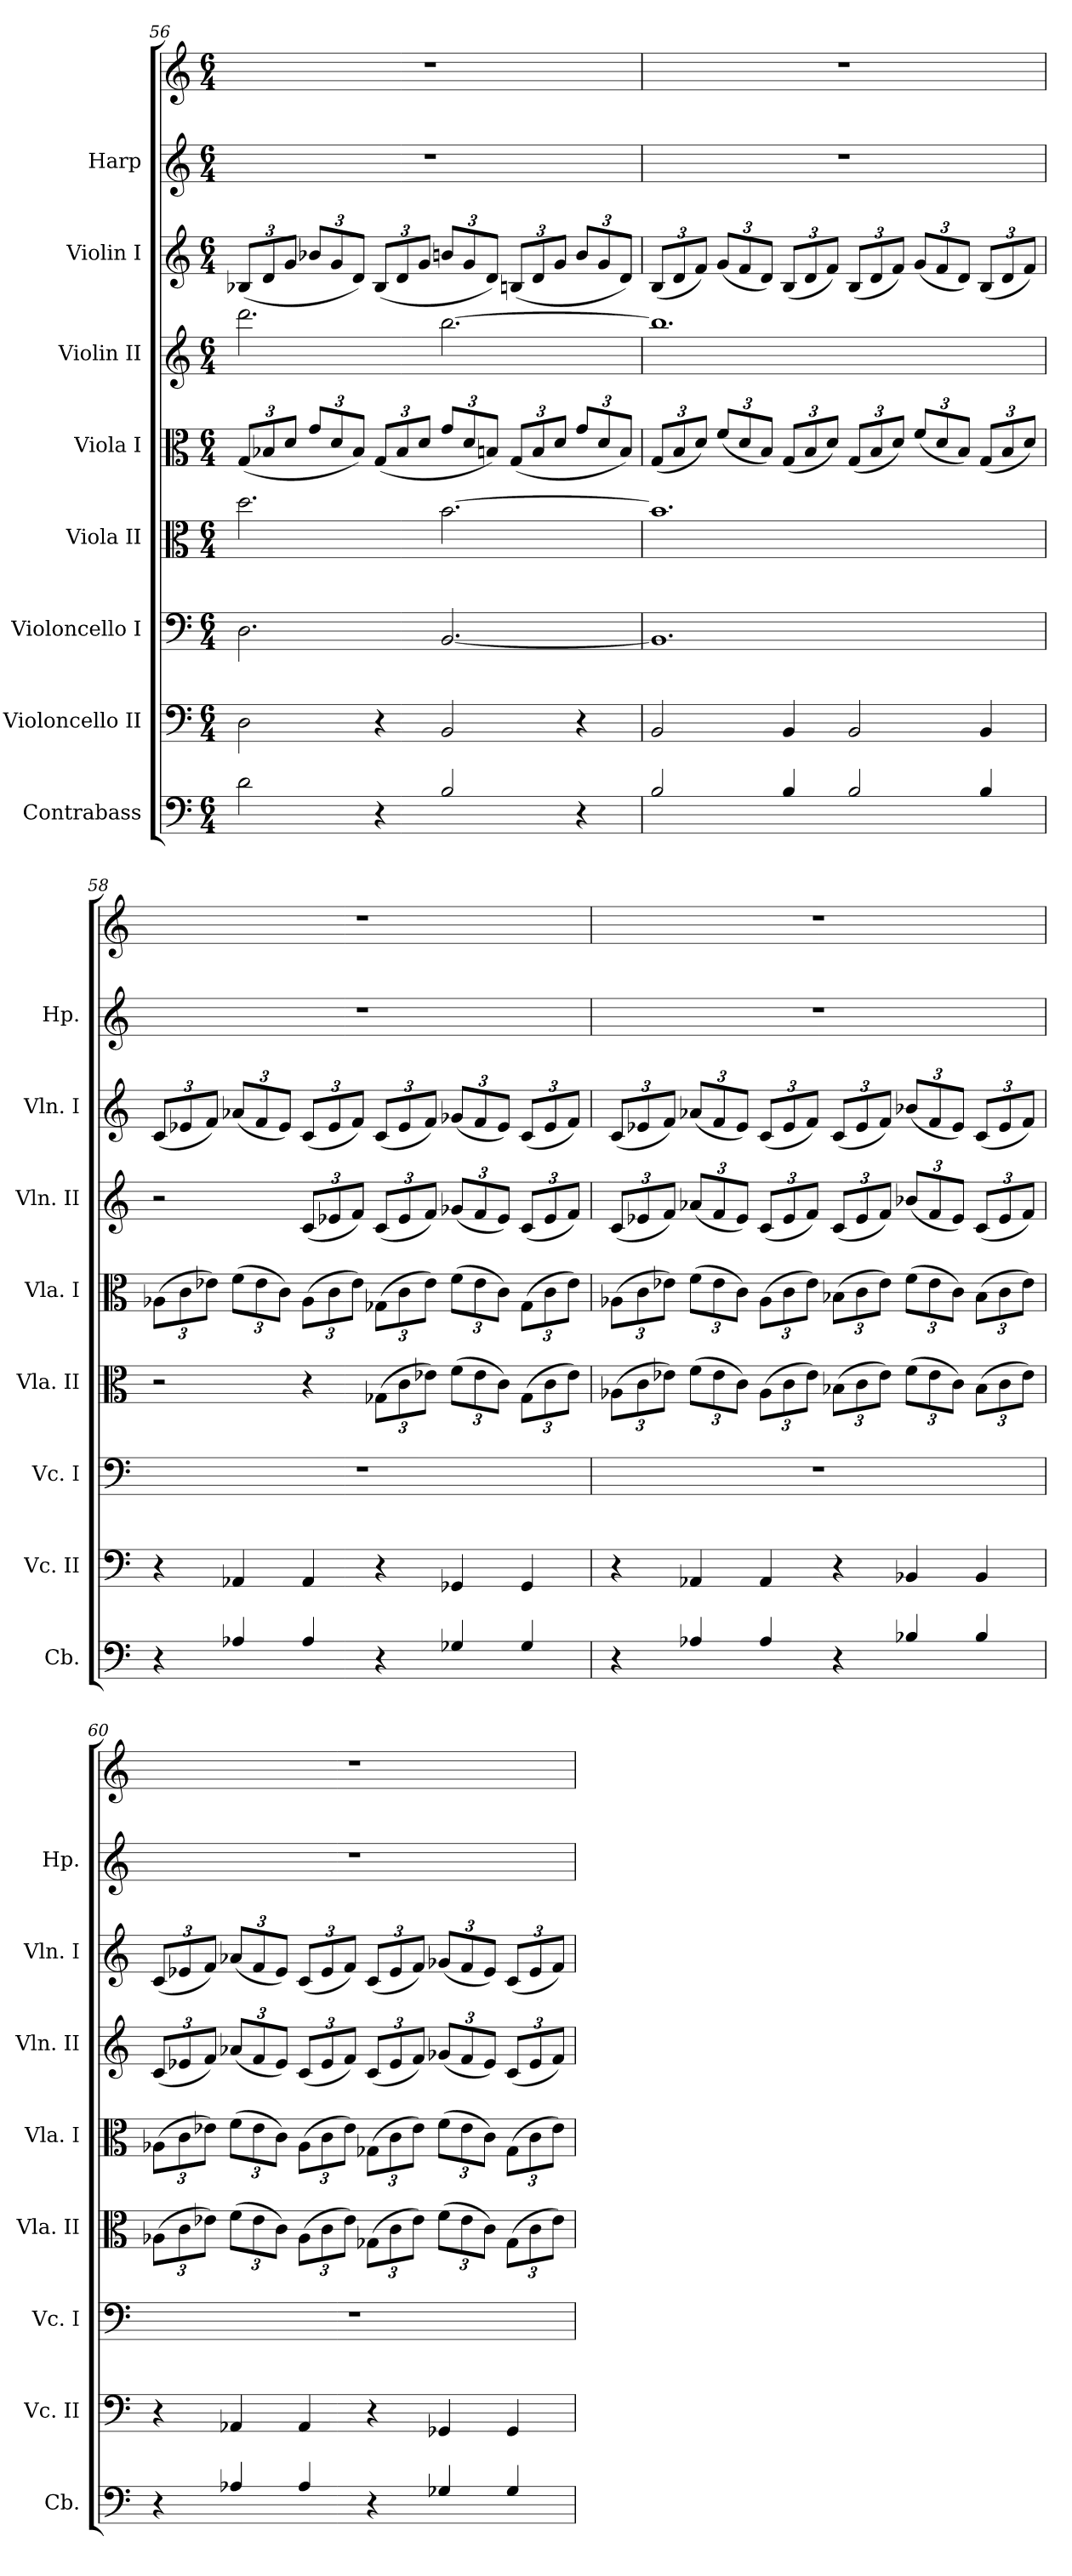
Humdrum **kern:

**kern	**kern	**kern	**kern	**kern	**kern	**kern	**kern	**kern
*part8	*part7	*part6	*part5	*part4	*part3	*part2	*part1	*part1
*staff9	*staff8	*staff7	*staff6	*staff5	*staff4	*staff3	*staff2	*staff1
*I"Contrabass	*I"Violoncello II	*I"Violoncello I	*I"Viola II	*I"Viola I	*I"Violin II	*I"Violin I	*I"Harp	*
*I'Cb.	*I'Vc. II	*I'Vc. I	*I'Vla. II	*I'Vla. I	*I'Vln. II	*I'Vln. I	*I'Hp.	*
*clefF4	*clefF4	*clefF4	*clefC3	*clefC3	*clefG2	*clefG2	*clefG2	*clefG2
*ITrd7c12	*	*	*	*	*	*	*	*
*k[]	*k[]	*k[]	*k[]	*k[]	*k[]	*k[]	*k[]	*k[]
*M6/4	*M6/4	*M6/4	*M6/4	*M6/4	*M6/4	*M6/4	*M6/4	*M6/4
*	*	*	*	*Xbrackettup	*	*Xbrackettup	*	*
=56	=56	=56	=56	=56	=56	=56	=56	=56
2D\	2D\	2.D\	2.dd\	(12G/L	2.ddd\	(12B-X/L	1.r	1.r
.	.	.	.	12B-X/	.	12d/	.	.
.	.	.	.	12d/J	.	12g/J	.	.
.	.	.	.	12g/L	.	12b-X/L	.	.
.	.	.	.	12d/	.	12g/	.	.
.	.	.	.	12B-/J)	.	12d/J)	.	.
4r	4r	.	.	(12G/L	.	(12B-/L	.	.
.	.	.	.	12B-/	.	12d/	.	.
.	.	.	.	12d/J	.	12g/J	.	.
2BB/	2BB/	[2.BB/	[2.b\	12g/L	[2.bb\	12bn/L	.	.
.	.	.	.	12d/	.	12g/	.	.
.	.	.	.	12Bn/J)	.	12d/J)	.	.
.	.	.	.	(12G/L	.	(12Bn/L	.	.
.	.	.	.	12B/	.	12d/	.	.
.	.	.	.	12d/J	.	12g/J	.	.
4r	4r	.	.	12g/L	.	12b/L	.	.
.	.	.	.	12d/	.	12g/	.	.
.	.	.	.	12B/J)	.	12d/J)	.	.
=57	=57	=57	=57	=57	=57	=57	=57	=57
2BB/	2BB/	1.BB]	1.b]	(12G/L	1.bb]	(12B/L	1.r	1.r
.	.	.	.	12B/	.	12d/	.	.
.	.	.	.	12d/J)	.	12f/J)	.	.
.	.	.	.	(12f/L	.	(12g/L	.	.
.	.	.	.	12d/	.	12f/	.	.
.	.	.	.	12B/J)	.	12d/J)	.	.
4BB/	4BB/	.	.	(12G/L	.	(12B/L	.	.
.	.	.	.	12B/	.	12d/	.	.
.	.	.	.	12d/J)	.	12f/J)	.	.
2BB/	2BB/	.	.	(12G/L	.	(12B/L	.	.
.	.	.	.	12B/	.	12d/	.	.
.	.	.	.	12d/J)	.	12f/J)	.	.
.	.	.	.	(12f/L	.	(12g/L	.	.
.	.	.	.	12d/	.	12f/	.	.
.	.	.	.	12B/J)	.	12d/J)	.	.
4BB/	4BB/	.	.	(12G/L	.	(12B/L	.	.
.	.	.	.	12B/	.	12d/	.	.
.	.	.	.	12d/J)	.	12f/J)	.	.
!!LO:PB:g=z
=58	=58	=58	=58	=58	=58	=58	=58	=58
4r	4r	1.r	2r	(12A-X\L	2r	(12c/L	1.r	1.r
.	.	.	.	12c\	.	12e-X/	.	.
.	.	.	.	12e-X\J)	.	12f/J)	.	.
4AA-X/	4AA-X/	.	.	(12f\L	.	(12a-X/L	.	.
.	.	.	.	12e-\	.	12f/	.	.
.	.	.	.	12c\J)	.	12e-/J)	.	.
*	*	*	*	*	*Xbrackettup	*	*	*
4AA-/	4AA-/	.	4r	(12A-\L	(12c/L	(12c/L	.	.
.	.	.	.	12c\	12e-X/	12e-/	.	.
.	.	.	.	12e-\J)	12f/J)	12f/J)	.	.
*	*	*	*Xbrackettup	*	*	*	*	*
4r	4r	.	(12G-X\L	(12G-X\L	(12c/L	(12c/L	.	.
.	.	.	12c\	12c\	12e-/	12e-/	.	.
.	.	.	12e-X\J)	12e-\J)	12f/J)	12f/J)	.	.
4GG-X/	4GG-X/	.	(12f\L	(12f\L	(12g-X/L	(12g-X/L	.	.
.	.	.	12e-\	12e-\	12f/	12f/	.	.
.	.	.	12c\J)	12c\J)	12e-/J)	12e-/J)	.	.
4GG-/	4GG-/	.	(12G-\L	(12G-\L	(12c/L	(12c/L	.	.
.	.	.	12c\	12c\	12e-/	12e-/	.	.
.	.	.	12e-\J)	12e-\J)	12f/J)	12f/J)	.	.
=59	=59	=59	=59	=59	=59	=59	=59	=59
4r	4r	1.r	(12A-X\L	(12A-X\L	(12c/L	(12c/L	1.r	1.r
.	.	.	12c\	12c\	12e-X/	12e-X/	.	.
.	.	.	12e-X\J)	12e-X\J)	12f/J)	12f/J)	.	.
4AA-X/	4AA-X/	.	(12f\L	(12f\L	(12a-X/L	(12a-X/L	.	.
.	.	.	12e-\	12e-\	12f/	12f/	.	.
.	.	.	12c\J)	12c\J)	12e-/J)	12e-/J)	.	.
4AA-/	4AA-/	.	(12A-\L	(12A-\L	(12c/L	(12c/L	.	.
.	.	.	12c\	12c\	12e-/	12e-/	.	.
.	.	.	12e-\J)	12e-\J)	12f/J)	12f/J)	.	.
4r	4r	.	(12B-X\L	(12B-X\L	(12c/L	(12c/L	.	.
.	.	.	12c\	12c\	12e-/	12e-/	.	.
.	.	.	12e-\J)	12e-\J)	12f/J)	12f/J)	.	.
4BB-X/	4BB-X/	.	(12f\L	(12f\L	(12b-X/L	(12b-X/L	.	.
.	.	.	12e-\	12e-\	12f/	12f/	.	.
.	.	.	12c\J)	12c\J)	12e-/J)	12e-/J)	.	.
4BB-/	4BB-/	.	(12B-\L	(12B-\L	(12c/L	(12c/L	.	.
.	.	.	12c\	12c\	12e-/	12e-/	.	.
.	.	.	12e-\J)	12e-\J)	12f/J)	12f/J)	.	.
!!LO:LB:g=z
=60	=60	=60	=60	=60	=60	=60	=60	=60
4r	4r	1.r	(12A-X\L	(12A-X\L	(12c/L	(12c/L	1.r	1.r
.	.	.	12c\	12c\	12e-X/	12e-X/	.	.
.	.	.	12e-X\J)	12e-X\J)	12f/J)	12f/J)	.	.
4AA-X/	4AA-X/	.	(12f\L	(12f\L	(12a-X/L	(12a-X/L	.	.
.	.	.	12e-\	12e-\	12f/	12f/	.	.
.	.	.	12c\J)	12c\J)	12e-/J)	12e-/J)	.	.
4AA-/	4AA-/	.	(12A-\L	(12A-\L	(12c/L	(12c/L	.	.
.	.	.	12c\	12c\	12e-/	12e-/	.	.
.	.	.	12e-\J)	12e-\J)	12f/J)	12f/J)	.	.
4r	4r	.	(12G-X\L	(12G-X\L	(12c/L	(12c/L	.	.
.	.	.	12c\	12c\	12e-/	12e-/	.	.
.	.	.	12e-\J)	12e-\J)	12f/J)	12f/J)	.	.
4GG-X/	4GG-X/	.	(12f\L	(12f\L	(12g-X/L	(12g-X/L	.	.
.	.	.	12e-\	12e-\	12f/	12f/	.	.
.	.	.	12c\J)	12c\J)	12e-/J)	12e-/J)	.	.
4GG-/	4GG-/	.	(12G-\L	(12G-\L	(12c/L	(12c/L	.	.
.	.	.	12c\	12c\	12e-/	12e-/	.	.
.	.	.	12e-\J)	12e-\J)	12f/J)	12f/J)	.	.
=	=	=	=	=	=	=	=	=
*-	*-	*-	*-	*-	*-	*-	*-	*-
